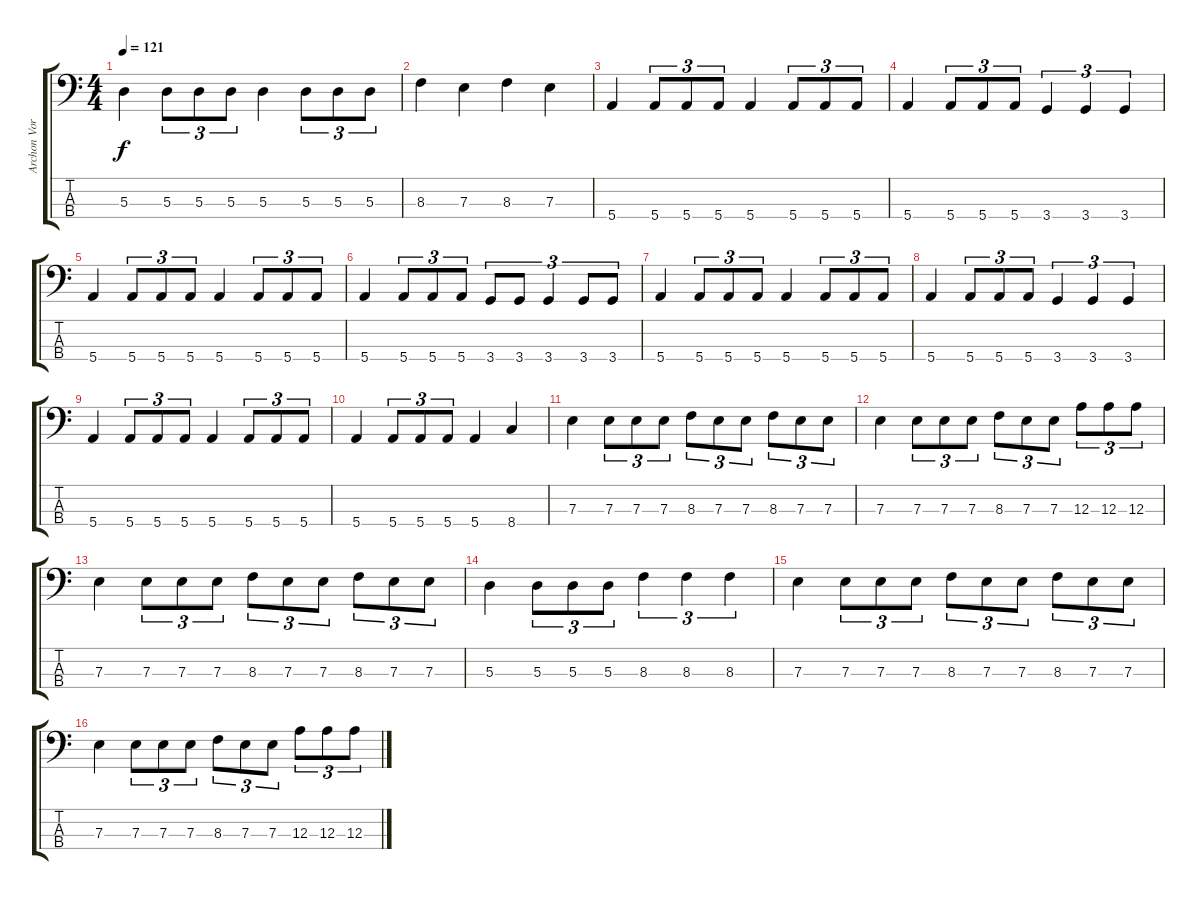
\track ("Archon Vorskaath" "Archon Vor") {instrument electricbasspick}
\staff {score tabs}
\tuning (G2 D2 A1 E1) {hide}
\ts (4 4)
\tempo 121
\clef f4
\ks c
5.3.4{dy f} 5.3.8{tu (3 2)} 5.3.8{tu (3 2)} 5.3.8{tu (3 2)} 5.3.4 5.3.8{tu (3 2)} 5.3.8{tu (3 2)} 5.3.8{tu (3 2)} |
8.3.4 7.3.4 8.3.4 7.3.4 |
5.4.4 5.4.8{tu (3 2)} 5.4.8{tu (3 2)} 5.4.8{tu (3 2)} 5.4.4 5.4.8{tu (3 2)} 5.4.8{tu (3 2)} 5.4.8{tu (3 2)} |
5.4.4 5.4.8{tu (3 2)} 5.4.8{tu (3 2)} 5.4.8{tu (3 2)} 3.4.4{tu (3 2)} 3.4.4{tu (3 2)} 3.4.4{tu (3 2)} |
5.4.4 5.4.8{tu (3 2)} 5.4.8{tu (3 2)} 5.4.8{tu (3 2)} 5.4.4 5.4.8{tu (3 2)} 5.4.8{tu (3 2)} 5.4.8{tu (3 2)} |
5.4.4 5.4.8{tu (3 2)} 5.4.8{tu (3 2)} 5.4.8{tu (3 2)} 3.4.8{tu (3 2)} 3.4.8{tu (3 2)} 3.4.4{tu (3 2)} 3.4.8{tu (3 2)} 3.4.8{tu (3 2)} |
5.4.4 5.4.8{tu (3 2)} 5.4.8{tu (3 2)} 5.4.8{tu (3 2)} 5.4.4 5.4.8{tu (3 2)} 5.4.8{tu (3 2)} 5.4.8{tu (3 2)} |
5.4.4 5.4.8{tu (3 2)} 5.4.8{tu (3 2)} 5.4.8{tu (3 2)} 3.4.4{tu (3 2)} 3.4.4{tu (3 2)} 3.4.4{tu (3 2)} |
5.4.4 5.4.8{tu (3 2)} 5.4.8{tu (3 2)} 5.4.8{tu (3 2)} 5.4.4 5.4.8{tu (3 2)} 5.4.8{tu (3 2)} 5.4.8{tu (3 2)} |
5.4.4 5.4.8{tu (3 2)} 5.4.8{tu (3 2)} 5.4.8{tu (3 2)} 5.4.4 8.4.4 |
7.3.4 7.3.8{tu (3 2)} 7.3.8{tu (3 2)} 7.3.8{tu (3 2)} 8.3.8{tu (3 2)} 7.3.8{tu (3 2)} 7.3.8{tu (3 2)} 8.3.8{tu (3 2)} 7.3.8{tu (3 2)} 7.3.8{tu (3 2)} |
7.3.4 7.3.8{tu (3 2)} 7.3.8{tu (3 2)} 7.3.8{tu (3 2)} 8.3.8{tu (3 2)} 7.3.8{tu (3 2)} 7.3.8{tu (3 2)} 12.3.8{tu (3 2)} 12.3.8{tu (3 2)} 12.3.8{tu (3 2)} |
7.3.4 7.3.8{tu (3 2)} 7.3.8{tu (3 2)} 7.3.8{tu (3 2)} 8.3.8{tu (3 2)} 7.3.8{tu (3 2)} 7.3.8{tu (3 2)} 8.3.8{tu (3 2)} 7.3.8{tu (3 2)} 7.3.8{tu (3 2)} |
5.3.4 5.3.8{tu (3 2)} 5.3.8{tu (3 2)} 5.3.8{tu (3 2)} 8.3.4{tu (3 2)} 8.3.4{tu (3 2)} 8.3.4{tu (3 2)} |
7.3.4 7.3.8{tu (3 2)} 7.3.8{tu (3 2)} 7.3.8{tu (3 2)} 8.3.8{tu (3 2)} 7.3.8{tu (3 2)} 7.3.8{tu (3 2)} 8.3.8{tu (3 2)} 7.3.8{tu (3 2)} 7.3.8{tu (3 2)} |
7.3.4 7.3.8{tu (3 2)} 7.3.8{tu (3 2)} 7.3.8{tu (3 2)} 8.3.8{tu (3 2)} 7.3.8{tu (3 2)} 7.3.8{tu (3 2)} 12.3.8{tu (3 2)} 12.3.8{tu (3 2)} 12.3.8{tu (3 2)}
